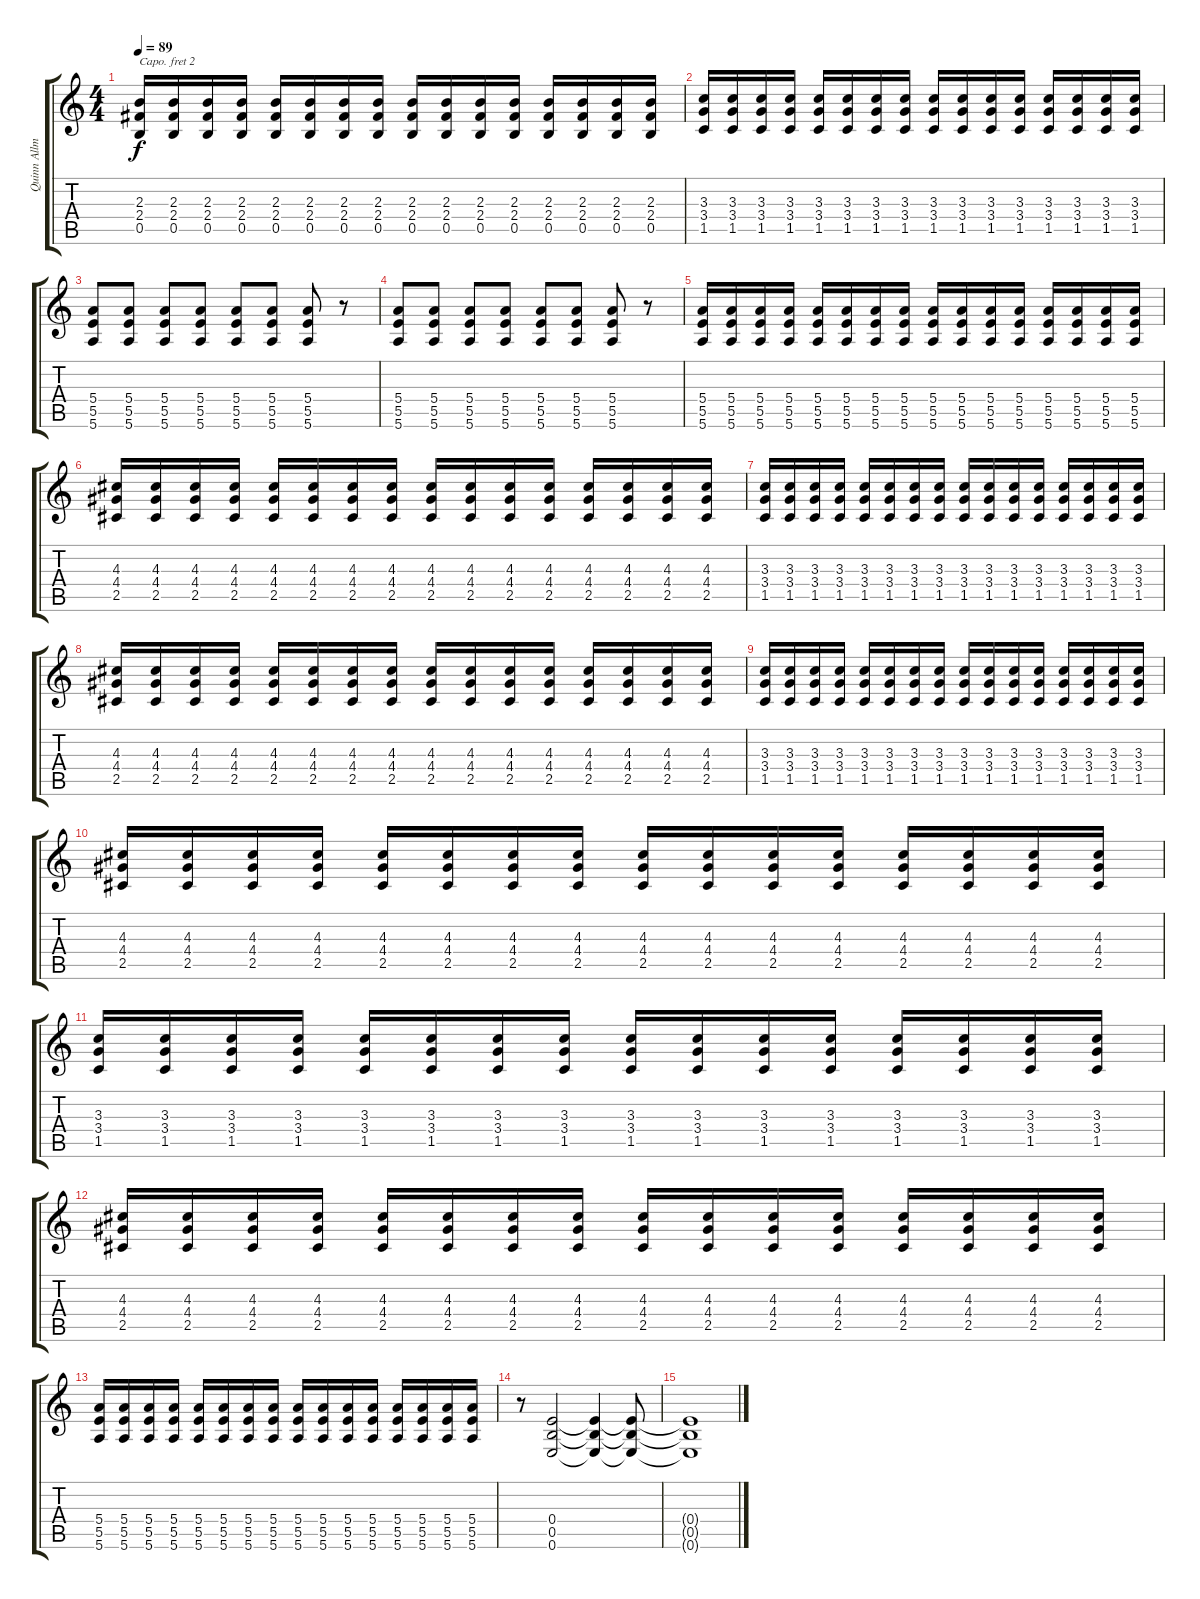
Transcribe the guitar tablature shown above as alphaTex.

\track ("Quinn Allman #1" "Quinn Allm") {instrument electricguitarjazz}
\staff {score tabs}
\capo 2
\tuning (E4 B3 G3 D3 A2 D2) {hide}
\ts (4 4)
\tempo 89
\clef g2
\ks c
(2.3 2.4 0.5).16{dy f} (2.3 2.4 0.5).16 (2.3 2.4 0.5).16 (2.3 2.4 0.5).16 (2.3 2.4 0.5).16 (2.3 2.4 0.5).16 (2.3 2.4 0.5).16 (2.3 2.4 0.5).16 (2.3 2.4 0.5).16 (2.3 2.4 0.5).16 (2.3 2.4 0.5).16 (2.3 2.4 0.5).16 (2.3 2.4 0.5).16 (2.3 2.4 0.5).16 (2.3 2.4 0.5).16 (2.3 2.4 0.5).16 |
(3.3 3.4 1.5).16 (3.3 3.4 1.5).16 (3.3 3.4 1.5).16 (3.3 3.4 1.5).16 (3.3 3.4 1.5).16 (3.3 3.4 1.5).16 (3.3 3.4 1.5).16 (3.3 3.4 1.5).16 (3.3 3.4 1.5).16 (3.3 3.4 1.5).16 (3.3 3.4 1.5).16 (3.3 3.4 1.5).16 (3.3 3.4 1.5).16 (3.3 3.4 1.5).16 (3.3 3.4 1.5).16 (3.3 3.4 1.5).16 |
(5.4 5.5 5.6).8 (5.4 5.5 5.6).8 (5.4 5.5 5.6).8 (5.4 5.5 5.6).8 (5.4 5.5 5.6).8 (5.4 5.5 5.6).8 (5.4 5.5 5.6).8 r.8 |
(5.4 5.5 5.6).8 (5.4 5.5 5.6).8 (5.4 5.5 5.6).8 (5.4 5.5 5.6).8 (5.4 5.5 5.6).8 (5.4 5.5 5.6).8 (5.4 5.5 5.6).8 r.8 |
(5.4 5.5 5.6).16 (5.4 5.5 5.6).16 (5.4 5.5 5.6).16 (5.4 5.5 5.6).16 (5.4 5.5 5.6).16 (5.4 5.5 5.6).16 (5.4 5.5 5.6).16 (5.4 5.5 5.6).16 (5.4 5.5 5.6).16 (5.4 5.5 5.6).16 (5.4 5.5 5.6).16 (5.4 5.5 5.6).16 (5.4 5.5 5.6).16 (5.4 5.5 5.6).16 (5.4 5.5 5.6).16 (5.4 5.5 5.6).16 |
(4.3 4.4 2.5).16 (4.3 4.4 2.5).16 (4.3 4.4 2.5).16 (4.3 4.4 2.5).16 (4.3 4.4 2.5).16 (4.3 4.4 2.5).16 (4.3 4.4 2.5).16 (4.3 4.4 2.5).16 (4.3 4.4 2.5).16 (4.3 4.4 2.5).16 (4.3 4.4 2.5).16 (4.3 4.4 2.5).16 (4.3 4.4 2.5).16 (4.3 4.4 2.5).16 (4.3 4.4 2.5).16 (4.3 4.4 2.5).16 |
(3.3 3.4 1.5).16 (3.3 3.4 1.5).16 (3.3 3.4 1.5).16 (3.3 3.4 1.5).16 (3.3 3.4 1.5).16 (3.3 3.4 1.5).16 (3.3 3.4 1.5).16 (3.3 3.4 1.5).16 (3.3 3.4 1.5).16 (3.3 3.4 1.5).16 (3.3 3.4 1.5).16 (3.3 3.4 1.5).16 (3.3 3.4 1.5).16 (3.3 3.4 1.5).16 (3.3 3.4 1.5).16 (3.3 3.4 1.5).16 |
(4.3 4.4 2.5).16 (4.3 4.4 2.5).16 (4.3 4.4 2.5).16 (4.3 4.4 2.5).16 (4.3 4.4 2.5).16 (4.3 4.4 2.5).16 (4.3 4.4 2.5).16 (4.3 4.4 2.5).16 (4.3 4.4 2.5).16 (4.3 4.4 2.5).16 (4.3 4.4 2.5).16 (4.3 4.4 2.5).16 (4.3 4.4 2.5).16 (4.3 4.4 2.5).16 (4.3 4.4 2.5).16 (4.3 4.4 2.5).16 |
(3.3 3.4 1.5).16 (3.3 3.4 1.5).16 (3.3 3.4 1.5).16 (3.3 3.4 1.5).16 (3.3 3.4 1.5).16 (3.3 3.4 1.5).16 (3.3 3.4 1.5).16 (3.3 3.4 1.5).16 (3.3 3.4 1.5).16 (3.3 3.4 1.5).16 (3.3 3.4 1.5).16 (3.3 3.4 1.5).16 (3.3 3.4 1.5).16 (3.3 3.4 1.5).16 (3.3 3.4 1.5).16 (3.3 3.4 1.5).16 |
(4.3 4.4 2.5).16 (4.3 4.4 2.5).16 (4.3 4.4 2.5).16 (4.3 4.4 2.5).16 (4.3 4.4 2.5).16 (4.3 4.4 2.5).16 (4.3 4.4 2.5).16 (4.3 4.4 2.5).16 (4.3 4.4 2.5).16 (4.3 4.4 2.5).16 (4.3 4.4 2.5).16 (4.3 4.4 2.5).16 (4.3 4.4 2.5).16 (4.3 4.4 2.5).16 (4.3 4.4 2.5).16 (4.3 4.4 2.5).16 |
(3.3 3.4 1.5).16 (3.3 3.4 1.5).16 (3.3 3.4 1.5).16 (3.3 3.4 1.5).16 (3.3 3.4 1.5).16 (3.3 3.4 1.5).16 (3.3 3.4 1.5).16 (3.3 3.4 1.5).16 (3.3 3.4 1.5).16 (3.3 3.4 1.5).16 (3.3 3.4 1.5).16 (3.3 3.4 1.5).16 (3.3 3.4 1.5).16 (3.3 3.4 1.5).16 (3.3 3.4 1.5).16 (3.3 3.4 1.5).16 |
(4.3 4.4 2.5).16 (4.3 4.4 2.5).16 (4.3 4.4 2.5).16 (4.3 4.4 2.5).16 (4.3 4.4 2.5).16 (4.3 4.4 2.5).16 (4.3 4.4 2.5).16 (4.3 4.4 2.5).16 (4.3 4.4 2.5).16 (4.3 4.4 2.5).16 (4.3 4.4 2.5).16 (4.3 4.4 2.5).16 (4.3 4.4 2.5).16 (4.3 4.4 2.5).16 (4.3 4.4 2.5).16 (4.3 4.4 2.5).16 |
(5.4 5.5 5.6).16 (5.4 5.5 5.6).16 (5.4 5.5 5.6).16 (5.4 5.5 5.6).16 (5.4 5.5 5.6).16 (5.4 5.5 5.6).16 (5.4 5.5 5.6).16 (5.4 5.5 5.6).16 (5.4 5.5 5.6).16 (5.4 5.5 5.6).16 (5.4 5.5 5.6).16 (5.4 5.5 5.6).16 (5.4 5.5 5.6).16 (5.4 5.5 5.6).16 (5.4 5.5 5.6).16 (5.4 5.5 5.6).16 |
r.8 (0.4 0.5 0.6).2 (0.4{t} 0.5{t} 0.6{t}).4 (0.4{t} 0.5{t} 0.6{t}).8 |
(0.4{t} 0.5{t} 0.6{t}).1
